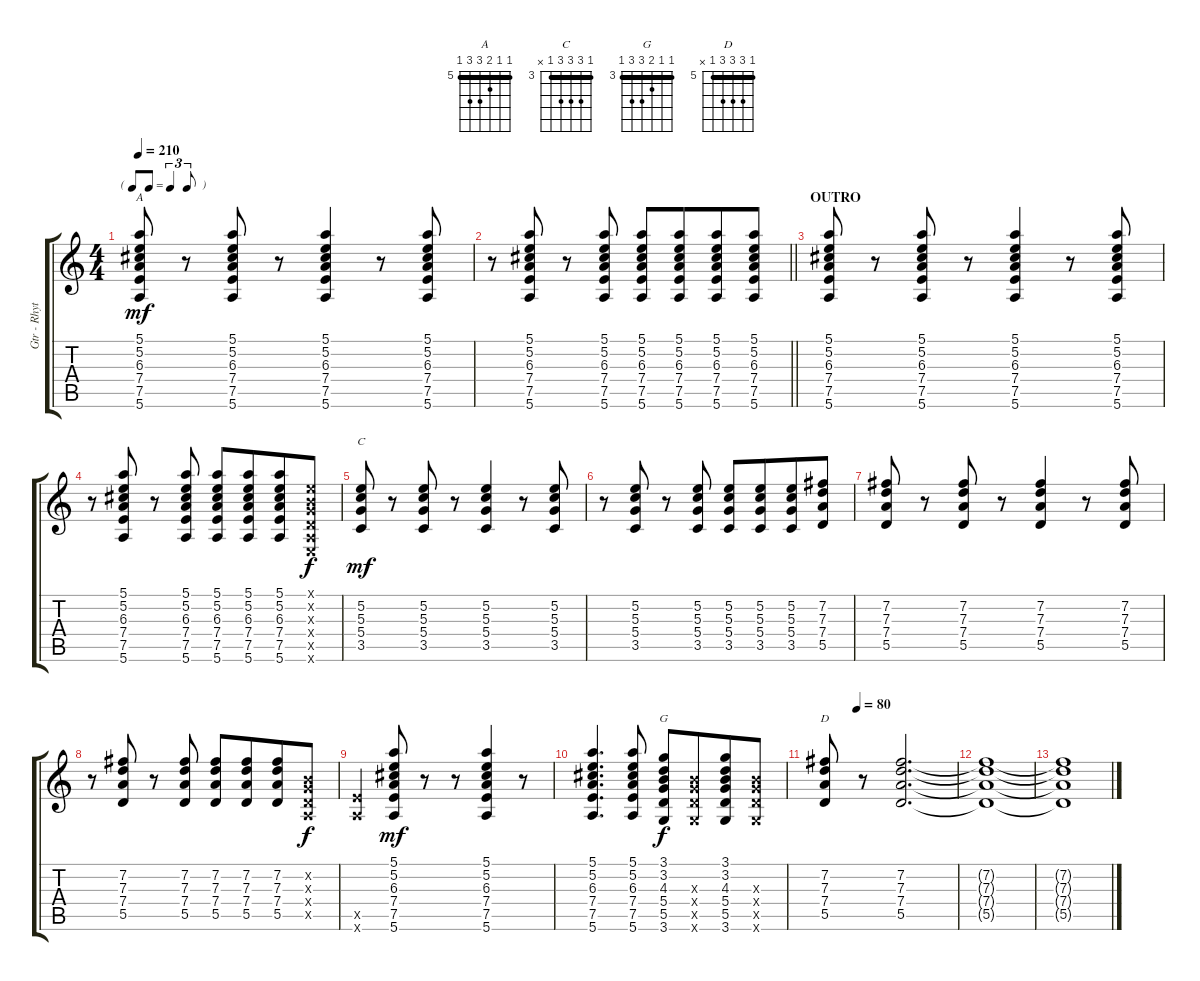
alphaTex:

\track ("Gtr - Rhythm 1" "Gtr - Rhyt") {instrument overdrivenguitar}
\staff {score tabs}
\tuning (E4 B3 G3 D3 A2 E2) {hide}
\chord ("A" 5 5 6 7 7 5) {firstfret 5 barre 5}
\chord ("C" 3 5 5 5 3 x) {firstfret 3 barre 3}
\chord ("G" 3 3 4 5 5 3) {firstfret 3 barre 3}
\chord ("D" 5 7 7 7 5 x) {firstfret 5 barre 5}
\ts (4 4)
\tf triplet8th
\tempo 210
\clef g2
\ks c
(5.1 5.2 6.3 7.4 7.5 5.6).8{ch "A" dy mf} r.8 (5.1 5.2 6.3 7.4 7.5 5.6).8 r.8 (5.1 5.2 6.3 7.4 7.5 5.6).4 r.8 (5.1 5.2 6.3 7.4 7.5 5.6).8 |
\barLineRight lightlight
r.8 (5.1 5.2 6.3 7.4 7.5 5.6).8 r.8 (5.1 5.2 6.3 7.4 7.5 5.6).8 (5.1 5.2 6.3 7.4 7.5 5.6).8 (5.1 5.2 6.3 7.4 7.5 5.6).8{beam merge} (5.1 5.2 6.3 7.4 7.5 5.6).8 (5.1 5.2 6.3 7.4 7.5 5.6).8 |
\section ("" "OUTRO")
(5.1 5.2 6.3 7.4 7.5 5.6).8 r.8 (5.1 5.2 6.3 7.4 7.5 5.6).8 r.8 (5.1 5.2 6.3 7.4 7.5 5.6).4 r.8 (5.1 5.2 6.3 7.4 7.5 5.6).8 |
r.8 (5.1 5.2 6.3 7.4 7.5 5.6).8 r.8 (5.1 5.2 6.3 7.4 7.5 5.6).8 (5.1 5.2 6.3 7.4 7.5 5.6).8 (5.1 5.2 6.3 7.4 7.5 5.6).8{beam merge} (5.1 5.2 6.3 7.4 7.5 5.6).8 (0.1{x} 0.2{x} 0.3{x} 0.4{x} 0.5{x} 0.6{x}).8{dy f} |
(5.2 5.3 5.4 3.5).8{ch "C" dy mf} r.8 (5.2 5.3 5.4 3.5).8 r.8 (5.2 5.3 5.4 3.5).4 r.8 (5.2 5.3 5.4 3.5).8 |
r.8 (5.2 5.3 5.4 3.5).8 r.8 (5.2 5.3 5.4 3.5).8 (5.2 5.3 5.4 3.5).8 (5.2 5.3 5.4 3.5).8{beam merge} (5.2 5.3 5.4 3.5).8 (7.2 7.3 7.4 5.5).8 |
(7.2 7.3 7.4 5.5).8 r.8 (7.2 7.3 7.4 5.5).8 r.8 (7.2 7.3 7.4 5.5).4 r.8 (7.2 7.3 7.4 5.5).8 |
r.8 (7.2 7.3 7.4 5.5).8 r.8 (7.2 7.3 7.4 5.5).8 (7.2 7.3 7.4 5.5).8 (7.2 7.3 7.4 5.5).8{beam merge} (7.2 7.3 7.4 5.5).8 (0.2{x} 0.3{x} 0.4{x} 0.5{x}).8{dy f} |
(7.5{x} 5.6{x}).4 (5.1 5.2 6.3 7.4 7.5 5.6).8{dy mf} r.8 r.8 (5.1 5.2 6.3 7.4 7.5 5.6).4 r.8 |
(5.1 5.2 6.3 7.4 7.5 5.6).4{d} (5.1 5.2 6.3 7.4 7.5 5.6).8 (3.1 3.2 4.3 5.4 5.5 3.6).8{ch "G" dy f} (4.3{x} 5.4{x} 5.5{x} 3.6{x}).8{beam merge} (3.1 3.2 4.3 5.4 5.5 3.6).8 (4.3{x} 5.4{x} 5.5{x} 3.6{x}).8 |
\tempo (80 0.25)
(7.2 7.3 7.4 5.5).8{ch "D"} r.8 (7.2 7.3 7.4 5.5).2{d} |
(7.2{t} 7.3{t} 7.4{t} 5.5{t}).1 |
(7.2{t} 7.3{t} 7.4{t} 5.5{t}).1
